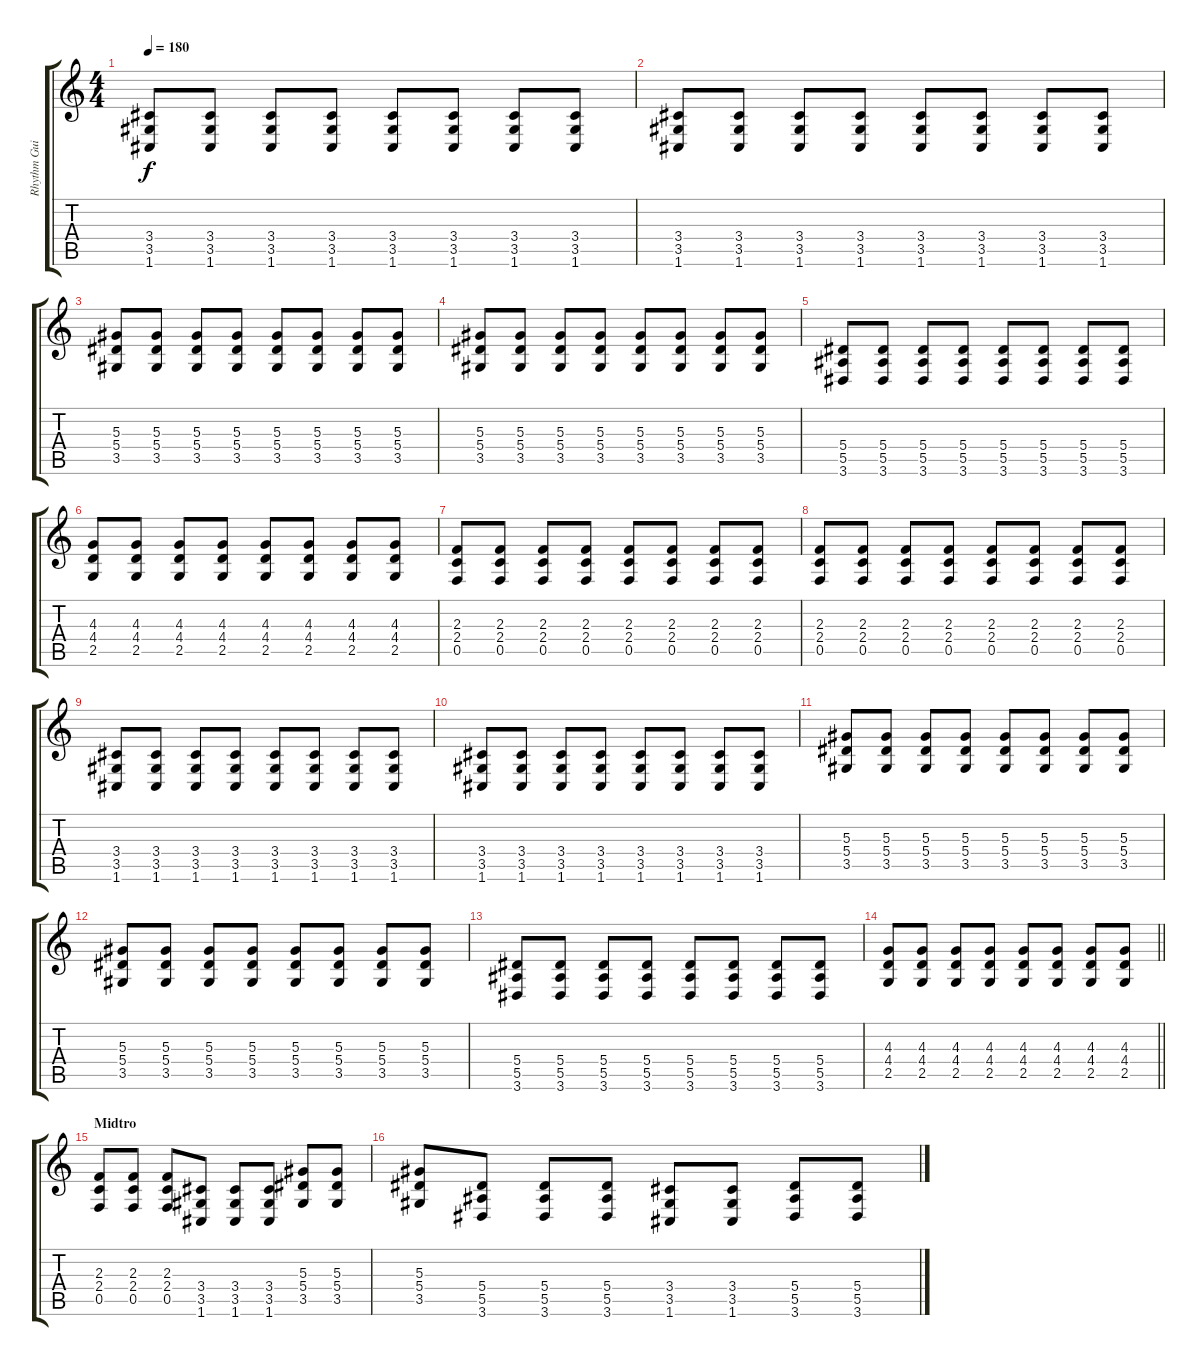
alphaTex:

\track ("Rhythm Guitar" "Rhythm Gui") {instrument distortionguitar}
\staff {score tabs}
\tuning (C4 G3 Eb3 Bb2 F2 C2) {hide}
\ts (4 4)
\tempo 180
\clef g2
\ks c
(3.4 3.5 1.6).8{dy f} (3.4 3.5 1.6).8 (3.4 3.5 1.6).8 (3.4 3.5 1.6).8 (3.4 3.5 1.6).8 (3.4 3.5 1.6).8 (3.4 3.5 1.6).8 (3.4 3.5 1.6).8 |
(3.4 3.5 1.6).8 (3.4 3.5 1.6).8 (3.4 3.5 1.6).8 (3.4 3.5 1.6).8 (3.4 3.5 1.6).8 (3.4 3.5 1.6).8 (3.4 3.5 1.6).8 (3.4 3.5 1.6).8 |
(5.3 5.4 3.5).8 (5.3 5.4 3.5).8 (5.3 5.4 3.5).8 (5.3 5.4 3.5).8 (5.3 5.4 3.5).8 (5.3 5.4 3.5).8 (5.3 5.4 3.5).8 (5.3 5.4 3.5).8 |
(5.3 5.4 3.5).8 (5.3 5.4 3.5).8 (5.3 5.4 3.5).8 (5.3 5.4 3.5).8 (5.3 5.4 3.5).8 (5.3 5.4 3.5).8 (5.3 5.4 3.5).8 (5.3 5.4 3.5).8 |
(5.4 5.5 3.6).8 (5.4 5.5 3.6).8 (5.4 5.5 3.6).8 (5.4 5.5 3.6).8 (5.4 5.5 3.6).8 (5.4 5.5 3.6).8 (5.4 5.5 3.6).8 (5.4 5.5 3.6).8 |
(4.3 4.4 2.5).8 (4.3 4.4 2.5).8 (4.3 4.4 2.5).8 (4.3 4.4 2.5).8 (4.3 4.4 2.5).8 (4.3 4.4 2.5).8 (4.3 4.4 2.5).8 (4.3 4.4 2.5).8 |
(2.3 2.4 0.5).8 (2.3 2.4 0.5).8 (2.3 2.4 0.5).8 (2.3 2.4 0.5).8 (2.3 2.4 0.5).8 (2.3 2.4 0.5).8 (2.3 2.4 0.5).8 (2.3 2.4 0.5).8 |
(2.3 2.4 0.5).8 (2.3 2.4 0.5).8 (2.3 2.4 0.5).8 (2.3 2.4 0.5).8 (2.3 2.4 0.5).8 (2.3 2.4 0.5).8 (2.3 2.4 0.5).8 (2.3 2.4 0.5).8 |
(3.4 3.5 1.6).8 (3.4 3.5 1.6).8 (3.4 3.5 1.6).8 (3.4 3.5 1.6).8 (3.4 3.5 1.6).8 (3.4 3.5 1.6).8 (3.4 3.5 1.6).8 (3.4 3.5 1.6).8 |
(3.4 3.5 1.6).8 (3.4 3.5 1.6).8 (3.4 3.5 1.6).8 (3.4 3.5 1.6).8 (3.4 3.5 1.6).8 (3.4 3.5 1.6).8 (3.4 3.5 1.6).8 (3.4 3.5 1.6).8 |
(5.3 5.4 3.5).8 (5.3 5.4 3.5).8 (5.3 5.4 3.5).8 (5.3 5.4 3.5).8 (5.3 5.4 3.5).8 (5.3 5.4 3.5).8 (5.3 5.4 3.5).8 (5.3 5.4 3.5).8 |
(5.3 5.4 3.5).8 (5.3 5.4 3.5).8 (5.3 5.4 3.5).8 (5.3 5.4 3.5).8 (5.3 5.4 3.5).8 (5.3 5.4 3.5).8 (5.3 5.4 3.5).8 (5.3 5.4 3.5).8 |
(5.4 5.5 3.6).8 (5.4 5.5 3.6).8 (5.4 5.5 3.6).8 (5.4 5.5 3.6).8 (5.4 5.5 3.6).8 (5.4 5.5 3.6).8 (5.4 5.5 3.6).8 (5.4 5.5 3.6).8 |
\barLineRight lightlight
(4.3 4.4 2.5).8 (4.3 4.4 2.5).8 (4.3 4.4 2.5).8 (4.3 4.4 2.5).8 (4.3 4.4 2.5).8 (4.3 4.4 2.5).8 (4.3 4.4 2.5).8 (4.3 4.4 2.5).8 |
\section ("" "Midtro")
(2.3 2.4 0.5).8 (2.3 2.4 0.5).8 (2.3 2.4 0.5).8 (3.4 3.5 1.6).8 (3.4 3.5 1.6).8 (3.4 3.5 1.6).8 (5.3 5.4 3.5).8 (5.3 5.4 3.5).8 |
(5.3 5.4 3.5).8 (5.4 5.5 3.6).8 (5.4 5.5 3.6).8 (5.4 5.5 3.6).8 (3.4 3.5 1.6).8 (3.4 3.5 1.6).8 (5.4 5.5 3.6).8 (5.4 5.5 3.6).8
